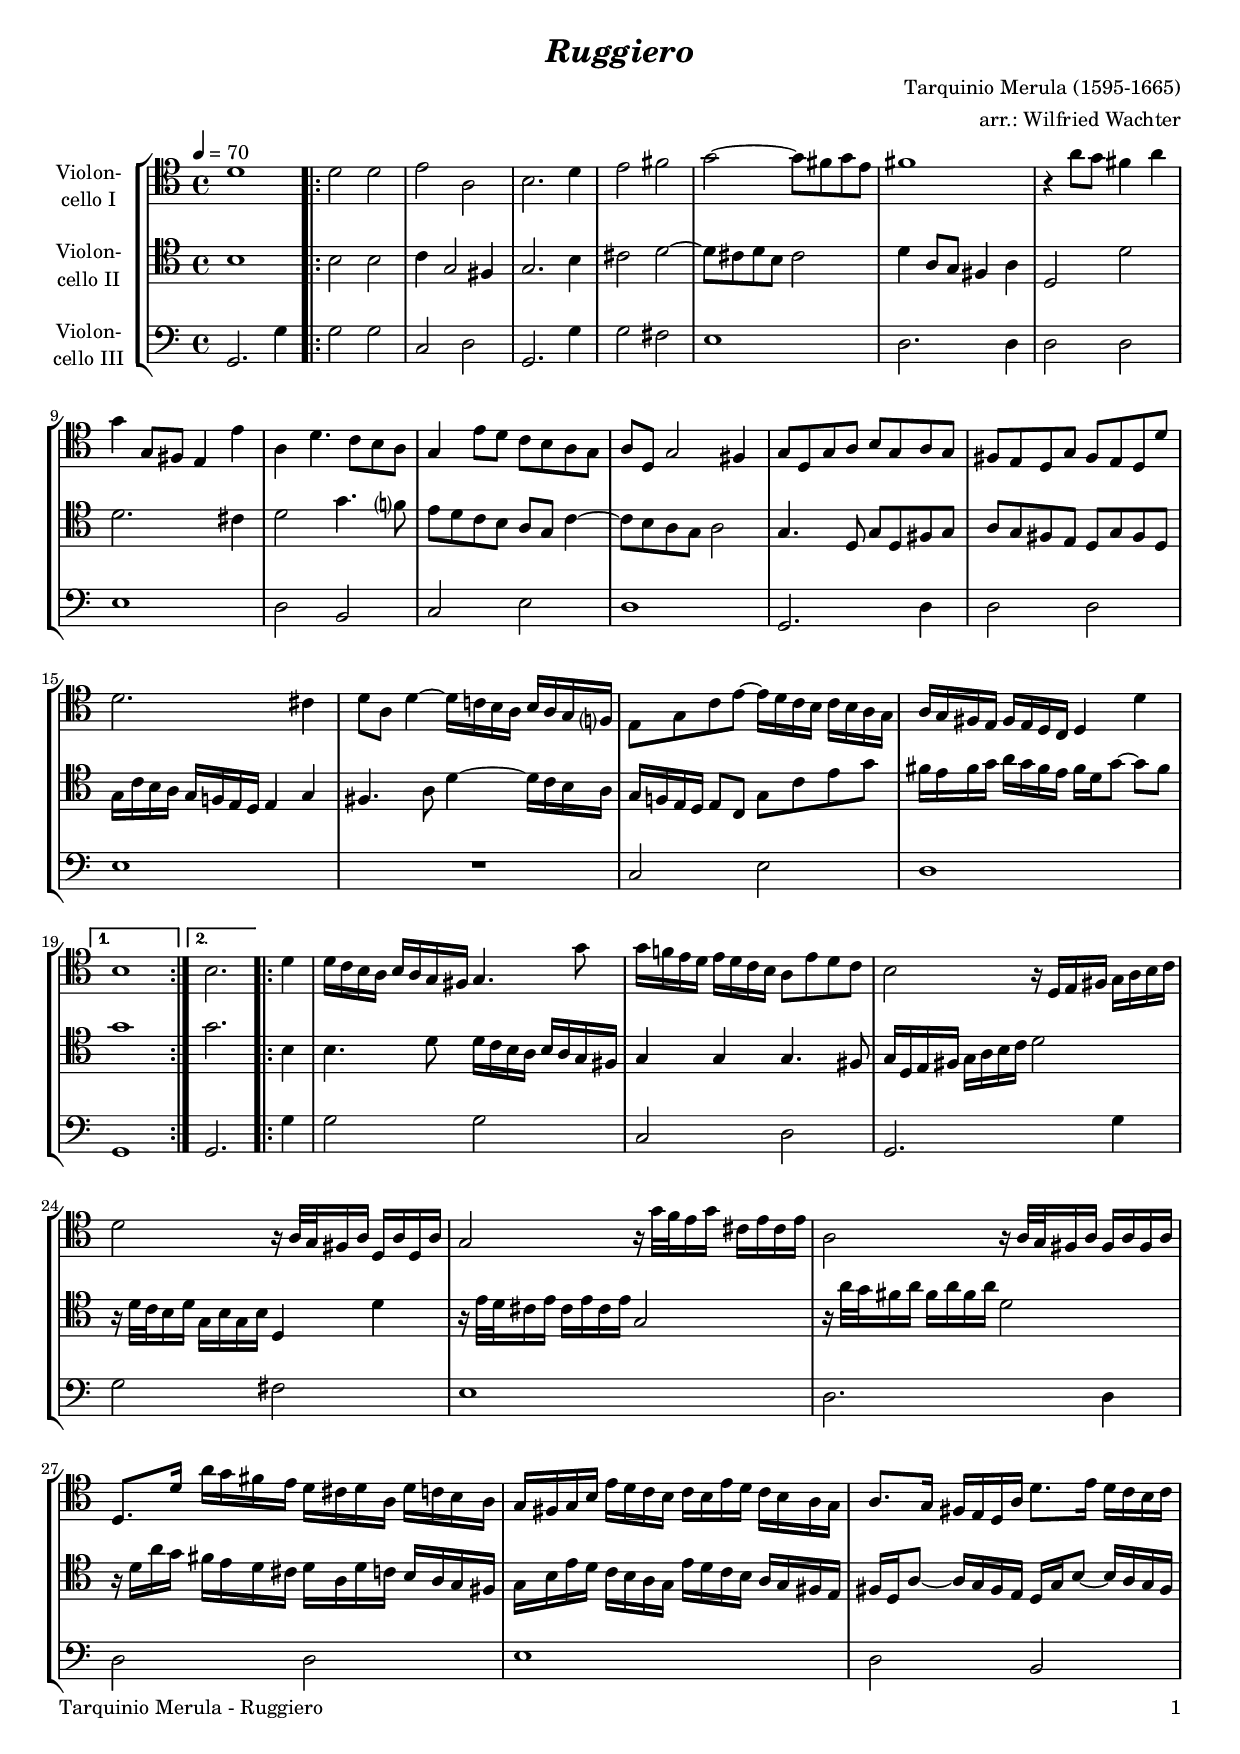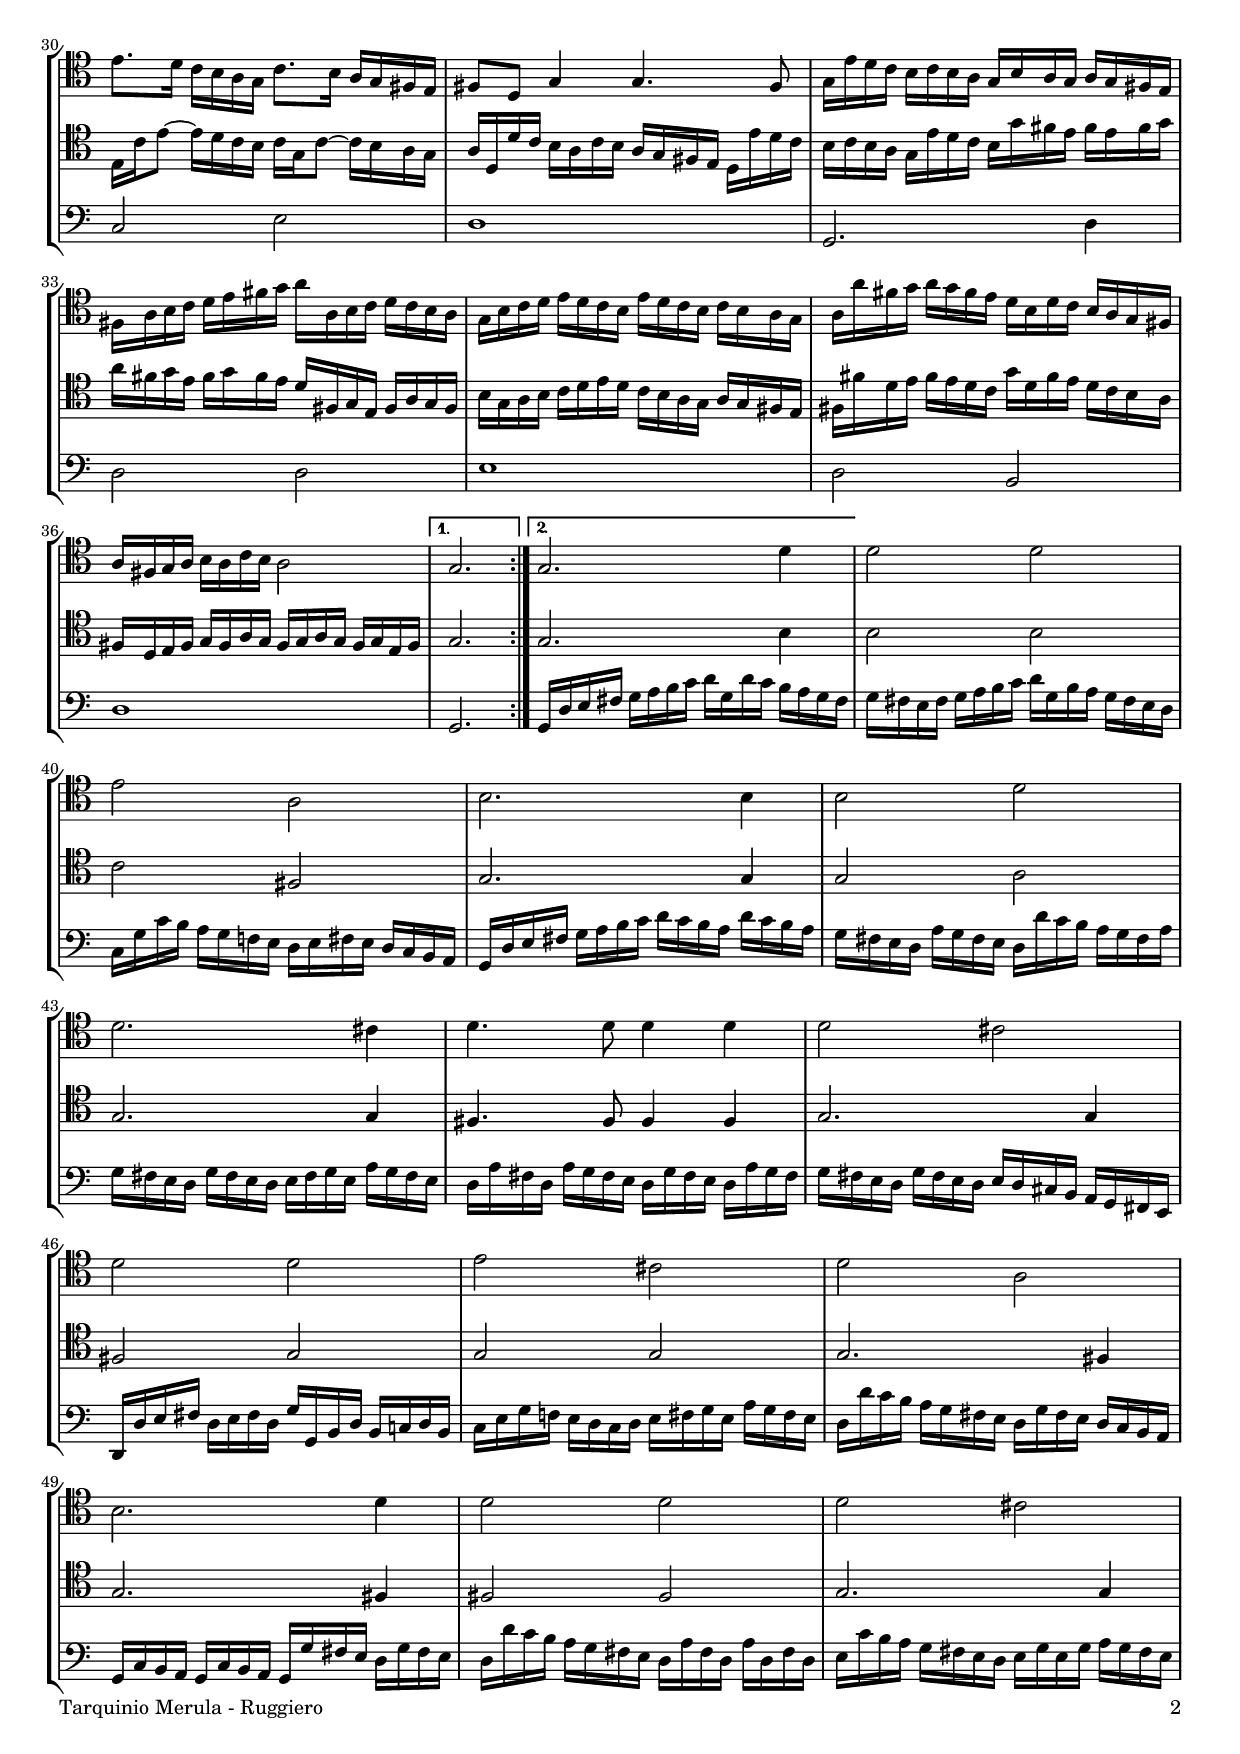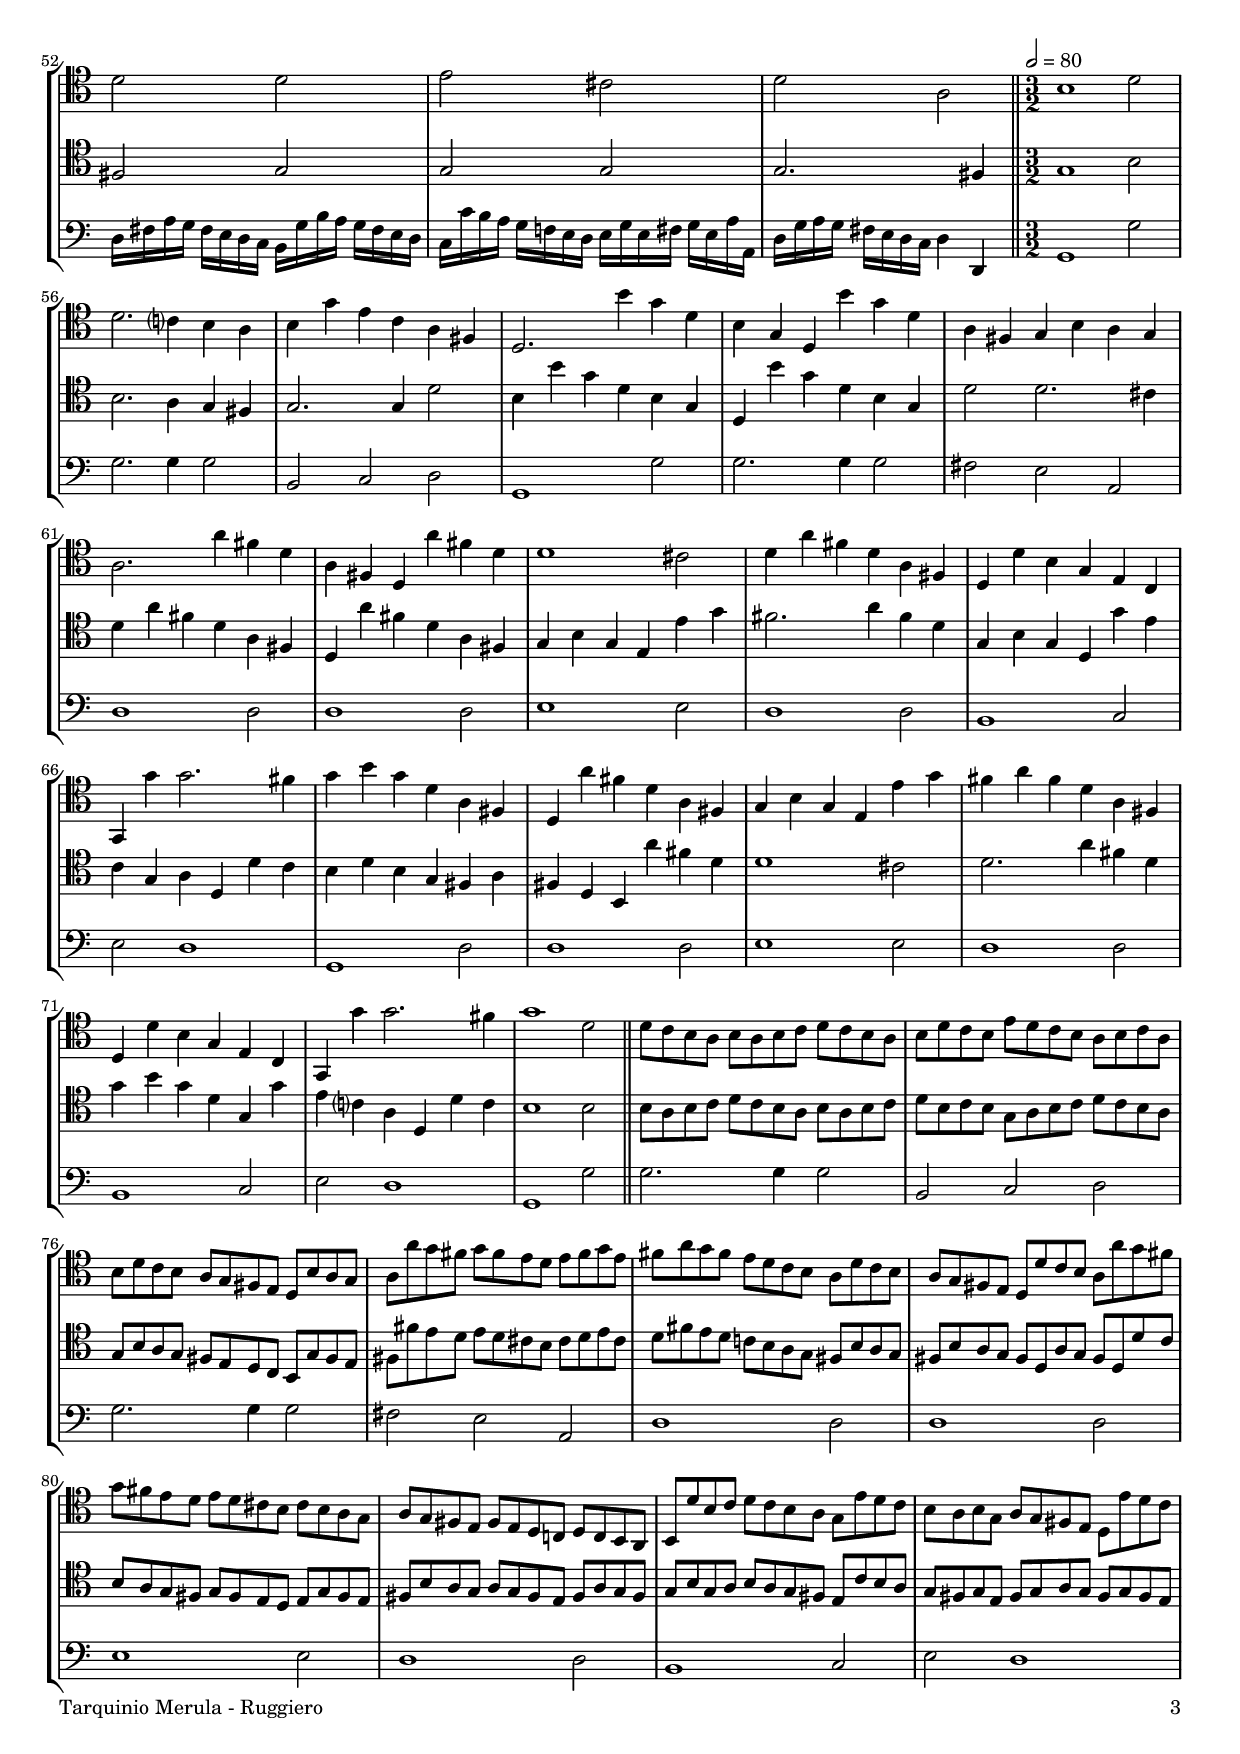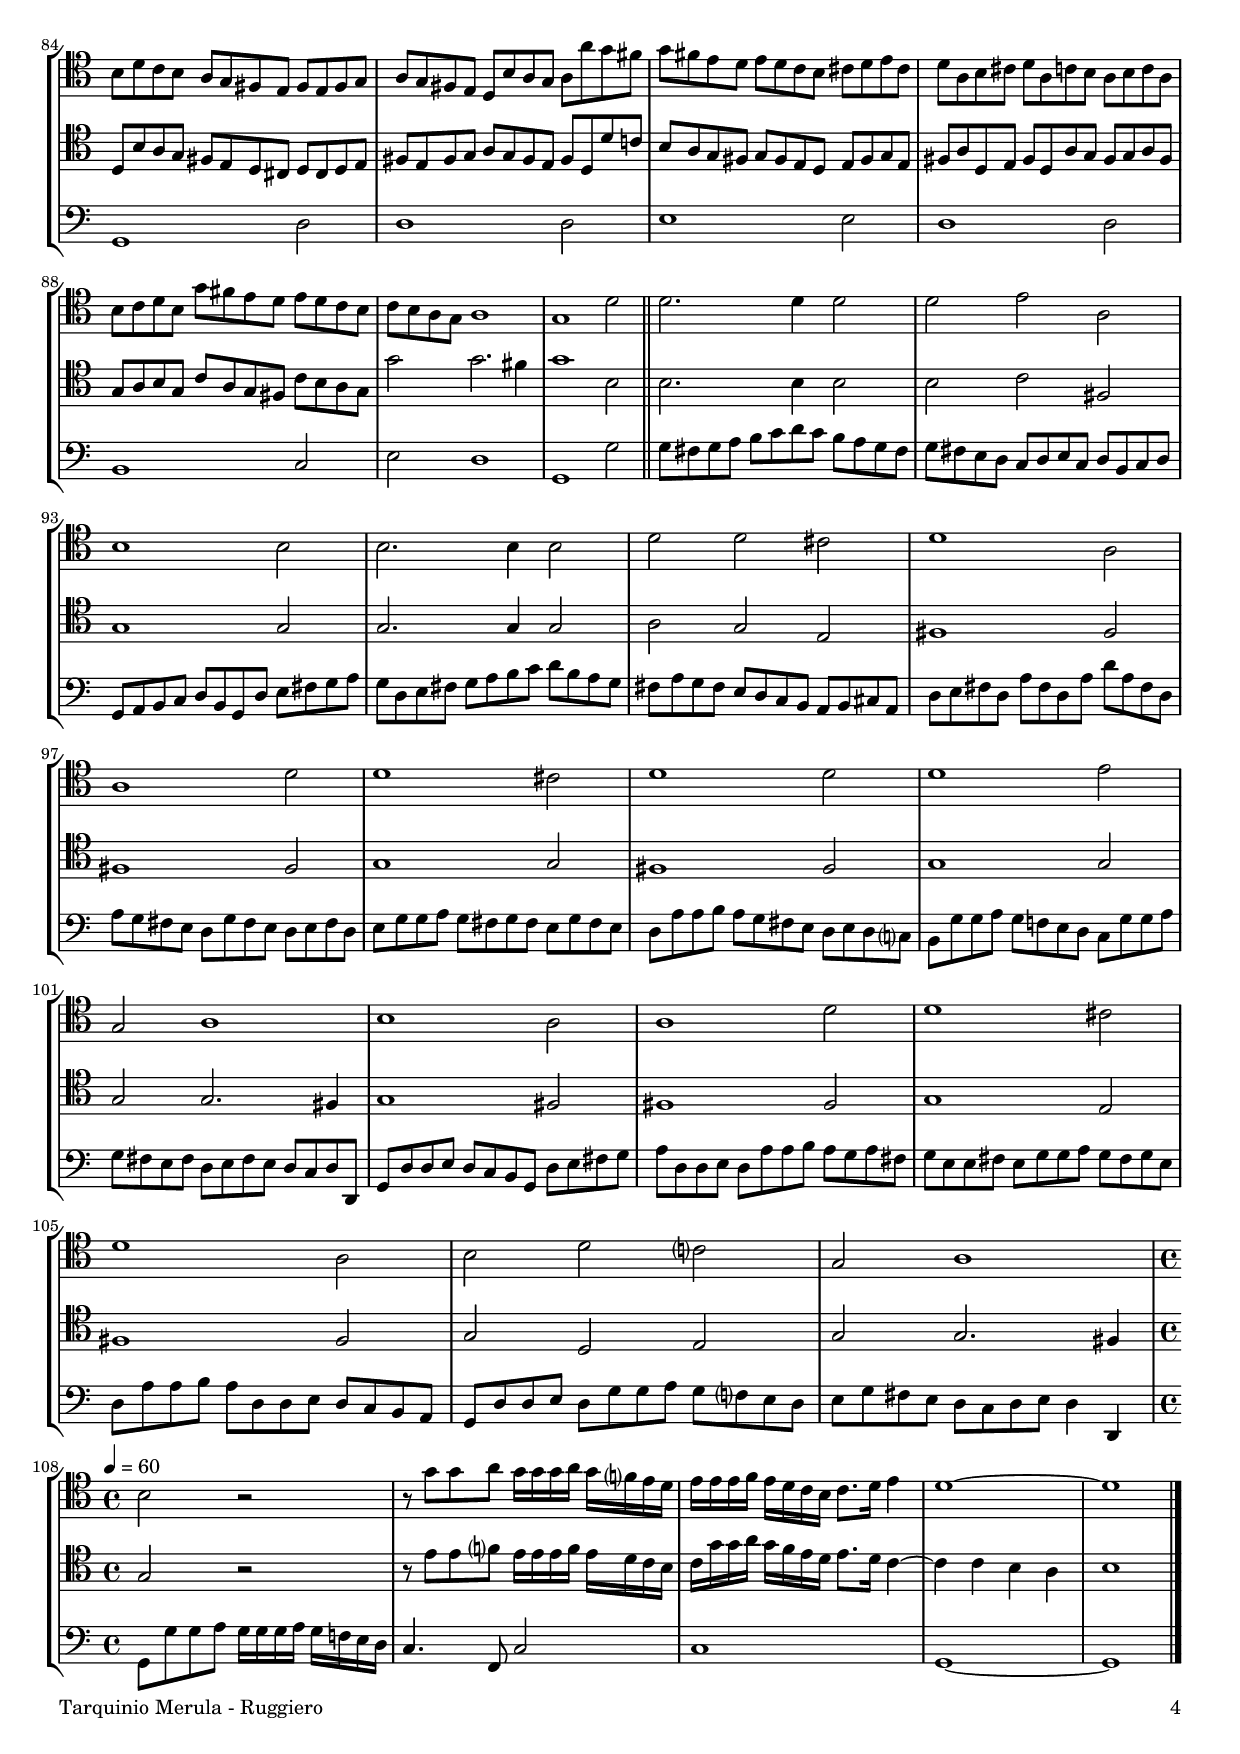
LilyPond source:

\version "2.24.1"
\include "deutsch.ly"

#(set-global-staff-size 17.5)

\header {
  title     = \markup \bold \italic "Ruggiero"
  composer  = "Tarquinio Merula (1595-1665)"
  arranger  = "arr.: Wilfried Wachter"
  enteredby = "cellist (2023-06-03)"
%  piece     = ""
}

voiceconsts = {
  \key c \major
  \time 4/4
  \clef "tenor"
%  \numericTimeSignature
  \compressEmptyMeasures
  % Set default beaming for all staves
%  \set Timing.beamExceptions = #'()
%  \set Timing.baseMoment     = #(ly:make-moment 1 4)
%  \set Timing.beatStructure  = #'(1 1 1)
  \tempo 4=70
}

mist = "string ensemble 1"
mivl = "violin"
miba = "cello"
mipz = "pizzicato strings"

dcaf = \mark \markup \box \italic "D.C. al Fine"
fine = \mark \markup \box \italic "Fine"

va = \relative c' {
  \voiceconsts

  d1
  \repeat volta 2 {
    d2 d
    e a,
    h2. d4
    e2 fis
    g~ g8 fis g e
    fis1
    r4 a8 g fis4 a
    g g,8 fis e4 e'

    a, d4. c8 h a
    g4 e'8 d c h a g
    a d, g2 fis4
    g8 d g a h g a g
    fis e d g fis e d d'
    d2. cis4

    d8 a d4~ d16 c! h a h a g f?
    e8 g c e~ e16 d c h c h a g
    a g fis e fis e d c d4 d'
  }
  \alternative {
    { h1 }
    { h2. }
  }
  \repeat volta 2 {
    d4

    d16 c h a h a g fis g4. g'8
    g16 f! e d e d c h a8 e' d c
    h2 r16 d, e fis g a h c
    d2 r16 a32 g fis16 a d, a' d, a'

    g2 r16 g'32 f e16 g cis, e cis e
    a,2 r16 a32 g fis16 a fis a fis a
    d,8. d'16 a' g fis e d cis d a d c h a

    g fis g h e d c h c h e d c h a g
    a8. g16 fis e d a' d8. e16 d c h c
    e8. d16 c h a g c8. h16 a g fis e
    fis8 d g4 g4. fis8

    g16 e' d c h c h a g h a g a g fis e
    fis a h c d e fis g a a, h c d c h a
    g h c d e d c h e d c h c h a g

    a a' fis g a g fis e d h d c h a g fis
    a fis g a h a c h a2
  }
  \alternative {
    { \partial 2. g2. }
    { g d'4 }
  }
  d2 d
  e a,

  h2. h4
  h2 d
  d2. cis4
  d4. d8 d4 d
  d2 cis
  d d
  e cis
  d a
  h2. d4
  d2 d

  d cis
  d d
  e cis
  d a \bar "||" \time 3/2 \tempo 2=80
  h1 d2
  d2. c?4 h a
  h g' e c a fis
  d2. h''4 g d

  h g d h'' g d
  a fis g h a g
  a2. a'4 fis d
  a fis d a'' fis d
  d1 cis2
  d4 a' fis d a fis

  d d' h g e c
  g g'' g2. fis4
  g h g d a fis
  d a'' fis d a fis
  g h g e e' g
  fis a fis d a fis

  d d' h g e c
  g g'' g2. fis4
  g1 d2 \bar "||"
  d8 c h a h a h c d c h a
  h d c h e d c h a h c a

  h d c h a g fis e d h' a g
  a a' g fis g fis e d e fis g e
  fis a g fis e d c h a d c h

  a g fis e d d' c h a a' g fis
  g fis e d e d cis h cis h a g
  a g fis e fis e d c! d c h a

  h d' h c d c h a g e' d c
  h a h g a g fis e d e' d c
  h d c h a g fis e fis e fis g

  a g fis e d h' a g a a' g fis
  g fis e d e d c h cis d e cis
  d a h cis d a c h a h c a

  h c d h g' fis e d e d c h
  c h a g a1
  g d'2 \bar "||"
  d2. d4 d2
  d e a,
  h1 h2
  h2. h4 h2

  d d cis
  d1 a2
  a1 d2
  d1 cis2
  d1 d2
  d1 e2
  g, a1
  h a2
  a1 d2
  d1 cis2
  d1 a2

  h d c?
  g a1 \time 4/4 \tempo 4=60
  h2 r
  r8 g' g a g16 g g a g f? e d
  e e e f e d c h c8. d16 e4
  d1~
  d \bar "|."
}

vb = \relative c' {
  \voiceconsts

  h1
  \repeat volta 2 {
    h2 h
    c4 g2 fis4
    g2. h4
    cis2 d~
    d8 cis d h cis2
    d4 a8 g fis4 a
    d,2 d'
    d2. cis4

    d2 g4. f?8
    e d c h a g c4~
    c8 h a g a2
    g4. d8 g d fis g
    a g fis e d g fis d

    g16 c h a g f! e d e4 g
    fis4. a8 d4~d16 c h a
    g f! e d e8 c g' c e g
    fis16 e fis g a g fis e fis d g8~ g fis
  }
  \alternative {
    { g1 }
    { g2. }
  }

  \repeat volta 2 {
    h,4
    h4. d8 d16 c h a h a g fis
    g4 g g4. fis8
    g16 d e fis g a h c d2
    r16 d32 c h16 d g, h g h d,4 d'

    r16 e32 d cis16 e cis e cis e g,2
    r16 a'32 g fis16 a fis a fis a d,2
    r16 d a' g fis e d cis d a d c h a g fis

    g h e d c h a g e' d c h a g fis e
    fis d a'8~ a16 g fis e d g h8~ h16 a g fis
    e c' e8~ e16 d c h c g c8~ c16 h a g

    a d, d' c h a c h a g fis e d e' d c
    h c h a g e' d c h g' fis e fis e fis g
    a fis g e fis g fis e d fis, g e fis a g fis

    h g a h c d e d c h a g a g fis e
    fis fis' d e fis e d c g' d fis e d c h a
    fis d e fis g fis a g fis g a g fis g e fis
  }
  \alternative {
    { \partial 2. g2. }
    { g h4 }
  }
  h2 h
  c fis,
  g2. g4
  g2 a
  g2. g4
  fis4. fis8 fis4 fis
  g2. g4
  fis2 g
  g g

  g2. fis4
  g2. fis4
  fis2 fis
  g2. g4
  fis2 g
  g g
  g2. fis4 \bar "||" \time 3/2 \tempo 2=80
  g1 h2
  h2. a4 g fis
  g2. g4 d'2

  h4 h' g d h g
  d h'' g d h g
  d'2 d2. cis4
  d a' fis d a fis
  d a'' fis d a fis
  g h g e e' g

  fis2. a4 fis d
  g, h g d g' e
  c g a d, d' c
  h d h g fis a
  fis d h a'' fis d
  d1 cis2

  d2. a'4 fis d
  g h g d g, g'
  e c? a d, d' c
  h1 h2 \bar "||"
  h8 a h c d c h a h a h c

  d h c h g a h c d c h a
  g h a g fis e d c h g' fis e
  fis fis' e d e d cis h cis d e cis

  d fis e d c! h a g fis h a g
  fis h a g fis d a' g fis d d' c
  h a g fis g fis e d e g fis e
  fis h a g a g fis e fis a g fis
  g h g a h a g fis e c' h a
  g fis g e fis g a g fis g fis e

  d h' a g fis e d cis d cis d e
  fis e fis g a g fis e fis d d' c!
  h a g fis g fis e d e fis g e

  fis a d, e fis d a' g fis g a fis
  g a h g c a g fis c' h a g
  g'2 g2. fis4
  g1 h,2 \bar "||"
  h2. h4 h2

  h c fis,
  g1 g2
  g2. g4 g2
  a g e
  fis1 fis2
  fis1 fis2
  g1 g2
  fis1 fis2
  g1 g2

  g g2. fis4
  g1 fis2
  fis1 fis2
  g1 e2
  fis1 fis2
  g d e
  g g2. fis4 \time 4/4 \tempo 4=60
  g2 r

  r8 e' e f? e16 e e f e d c h
  c g' g a g f e d e8. d16 c4~
  c c h a
  h1 \bar "|."
}

vc = \relative c {
  \voiceconsts
  \clef "bass"

  g2. g'4
  \repeat volta 2 {
    g2 g
    c, d
    g,2. g'4
    g2 fis
    e1
    d2. d4
    d2 d
    e1
    d2 h
    c e
    d1

    g,2. d'4
    d2 d
    e1
    R
    c2 e
    d1
  }
  \alternative {
    { g, }
    { g2. }
  }

  \repeat volta 2 {
    g'4
    g2 g
    c, d
    g,2. g'4
    g2 fis

    e1
    d2. d4
    d2 d
    e1
    d2 h
    c e
    d1
    g,2. d'4
    d2 d
    e1
    d2 h
    d1
  }
  \alternative {
    { \partial 2. g,2. }
    { g16 d' e fis g a h c d g, d' c h a g fis }
  }
  g fis e fis g a h c d g, h a g fis e d
  c g' c h a g f! e d e fis e d c h a

  g d' e fis g a h c d c h a d c h a
  g fis e d a' g fis e d d'c h a g fis a
  g fis e d g fis e d e fis g e a g fis e

  d a' fis d a' g fis e d g fis e d a' g fis
  g fis e d g fis e d e d cis h a g fis e
  d d' e fis d e fis d g g, h d h c! d h

  c e g f! e d c d e fis g e a g fis e
  d d' c h a g fis e d g fis e d c h a
  g c h a g c h a g g' fis e d g fis e

  d d' c h a g fis e d a' fis d a' d, fis d
  e c' h a g fis e d e g e g a g fis e
  d fis a g fis e d c h g' h a g fis e d

  c c' h a g f! e d e g e fis g e a a,
  d g a g fis e d c d4 d, \bar "||" \time 3/2 \tempo 2=80
  g1 g'2
  g2. g4 g2
  h, c d

  g,1 g'2
  g2. g4 g2
  fis e a,
  d1 d2
  d1 d2
  e1 e2
  d1 d2
  h1 c2
  e d1
  g, d'2

  d1 d2
  e1 e2
  d1 d2
  h1 c2
  e d1
  g, g'2 \bar "||"
  g2. g4 g2
  h, c d
  g2. g4 g2

  fis e a,
  d1 d2
  d1 d2
  e1 e2
  d1 d2
  h1 c2
  e d1
  g, d'2
  d1 d2
  e1 e2
  d1 d2

  h1 c2
  e d1
  g, g'2 \bar "||"
  g8 fis g a h c d c h a g fis
  g fis e d c d e c d h c d

  g, a h c d h g d' e fis g a
  g d e fis g a h c d h a g
  fis a g fis e d c h a h cis a

  d e fis d a' fis d a' d a fis d
  a' g fis e d g fis e d e fis d
  e g g a g fis g fis e g fis e

  d a' a h a g fis e d e d c?
  h g' g a g f! e d c g' g a
  g fis e fis d e fis e d c d d,

  g d' d e d c h g d' e fis g
  a d, d e d a' a h a g a fis
  g e e fis e g g a g fis g e

  d a' a h a d, d e d c h a
  g d' d e d g g a g f? e d
  e g fis e d c d e d4 d, \time 4/4 \tempo 4=60

  g8 g' g a g16 g g a g f! e d
  c4. f,8 c'2
  c1
  g~
  g \bar "|."
}


music = \new StaffGroup <<
      \new Staff {
	\set Staff.midiInstrument = \miba
	\set Staff.instrumentName = \markup \center-column { "Violon-" "cello I" }
	\transpose c c { \va }
      }

      \new Staff {
	\set Staff.midiInstrument = \miba
	\set Staff.instrumentName = \markup \center-column { "Violon-" "cello II" }
	\transpose c c { \vb }
      }

      \new Staff {
	\set Staff.midiInstrument = \miba
	\set Staff.instrumentName = \markup \center-column { "Violon-" "cello III" }
	\transpose c c { \vc }
      }
>>

\book {
   \paper {
    print-page-number = ##t
    print-first-page-number = ##t
    ragged-last-bottom = ##f
    oddHeaderMarkup = \markup \null
    evenHeaderMarkup = \markup \null
    oddFooterMarkup = \markup {
      \fill-line {
        \if \should-print-page-number
        "Tarquinio Merula - Ruggiero" \fromproperty #'page:page-number-string
      }
    }
    evenFooterMarkup = \oddFooterMarkup
  } \score {
    \music
    \layout {}
  }

  \score {
    \unfoldRepeats \music

    \midi {
      \context {
        \Score
      }
    }
  }
}